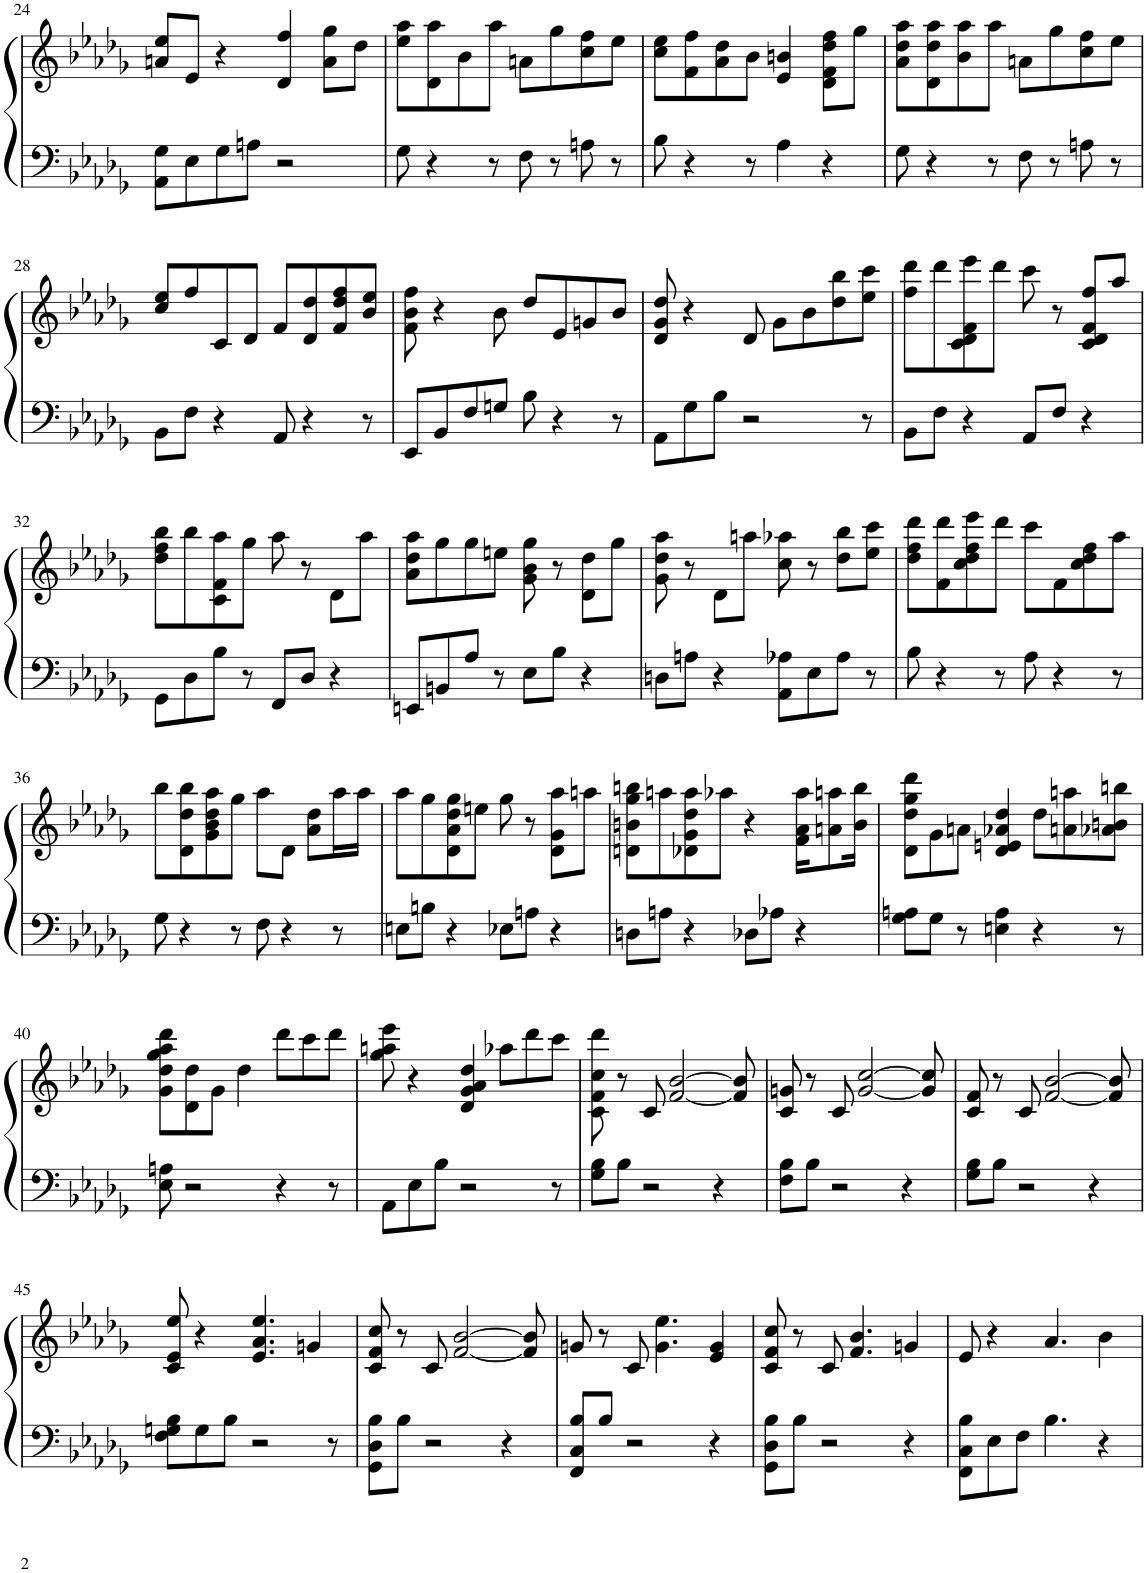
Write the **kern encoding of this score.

**kern	**kern
*part1	*part1
*staff2	*staff1
*I"Piano	*
*I'Pno	*
!!LO:PB:g=z
*clefF4	*clefG2
*k[b-e-a-d-g-]	*k[b-e-a-d-g-]
*D-:	*D-:
*M4/4	*M4/4
=24	=24
8AA-\ 8G-\L	8an/ 8ee-/L
8E-\	8e-/J
8G-\	4r
8An\J	.
2r	4d-/ 4ff/
.	8a\ 8gg-\L
.	8dd-\J
=25	=25
8G-\	8ee-\ 8aa-\L
4r	8d-\ 8aa-\
.	8b-\
8r	8aa-\J
8F\	8an\L
8r	8gg-\
8An\	8cc\ 8ff\
8r	8ee-\J
=26	=26
8B-\	8cc\ 8ee-\L
4r	8f\ 8ff\
.	8a-\ 8dd-\
8r	8b-\J
4A-\	4e-/ 4bn/
4r	8d-\ 8f\ 8dd-\ 8ff\L
.	8gg-\J
=27	=27
8G-\	8a-\ 8dd-\ 8aa-\L
4r	8d-\ 8dd-\ 8aa-\
.	8b-\ 8aa-\
8r	8aa-\J
8F\	8an\L
8r	8gg-\
8An\	8cc\ 8ff\
8r	8ee-\J
!!LO:LB:g=z
=28	=28
8BB-\L	8cc/ 8ee-/L
8F\J	8ff/
4r	8c/
.	8d-/J
8AA-/	8f/L
4r	8d-/ 8dd-/
.	8f/ 8dd-/ 8ff/
8r	8b-/ 8ee-/J
=29	=29
8EE-/L	8f\ 8b-\ 8ff\
8BB-/	4r
8F/	.
8Gn/J	8b-\
8B-\	8dd-/L
4r	8e-/
.	8gn/
8r	8b-/J
=30	=30
8AA-\L	8d-/ 8g-/ 8dd-/
8G-\	4r
8B-\J	.
2r	8d-/
.	8g-\L
.	8b-\
.	8dd-\ 8bb-\
8r	8ee-\ 8ccc\J
=31	=31
8BB-\L	8ff\ 8ddd-\L
8F\J	8ddd-\
4r	8c\ 8d-\ 8f\ 8eee-\
.	8ddd-\J
8AA-/L	8ccc\
8F/J	8r
4r	8c/ 8d-/ 8f/ 8ff/L
.	8aa-/J
!!LO:LB:g=z
=32	=32
8GG-\L	8dd-\ 8ff\ 8bb-\L
8D-\	8bb-\
8B-\J	8c\ 8f\ 8aa-\
8r	8gg-\J
8FF/L	8aa-\
8D-/J	8r
4r	8d-\L
.	8aa-\J
=33	=33
8EEn/L	8a-\ 8dd-\ 8aa-\L
8BBn/	8gg-\
8A-/J	8gg-\
8r	8een\J
8E-\L	8g-\ 8b-\ 8gg-\
8B-\J	8r
4r	8d-\ 8dd-\L
.	8gg-\J
=34	=34
8Dn\L	8g-\ 8dd-\ 8aa-\
8An\J	8r
4r	8d-\L
.	8aan\J
8AA-\ 8A-X\L	8cc\ 8aa-X\
8E-\	8r
8A-\J	8dd-\ 8bb-\L
8r	8ee-\ 8ccc\J
=35	=35
8B-\	8dd-\ 8ff\ 8ddd-\L
4r	8f\ 8ddd-\
.	8cc\ 8dd-\ 8ff\ 8eee-\
8r	8ddd-\J
8A-\	8ccc\L
4r	8f\
.	8cc\ 8dd-\ 8ff\
8r	8aa-\J
!!LO:LB:g=z
=36	=36
8G-\	8bb-\L
4r	8d-\ 8dd-\ 8bb-\
.	8g-\ 8b-\ 8dd-\ 8aa-\
8r	8gg-\J
8F\	8aa-\L
4r	8d-\J
.	8a-\ 8dd-\L
8r	16aa-\L
.	16aa-\JJ
=37	=37
8En\L	8aa-\L
8Bn\J	8gg-\
4r	8d-\ 8a-\ 8dd-\ 8gg-\
.	8een\J
8E-X\L	8gg-\
8An\J	8r
4r	8d-\ 8g-\ 8aa-\L
.	8aan\J
=38	=38
8Dn\L	8dn\ 8bn\ 8gg-\ 8bbn\L
8An\J	8aan\
4r	8d-X\ 8g-\ 8dd-\ 8aa\
.	8aa-X\J
8D-X\L	4r
8A-X\J	.
4r	16f\ 16a-\ 16aa-\KL
.	8an\ 8aan\
.	16b\ 16bb\Jk
=39	=39
8G-\ 8An\L	8d-\ 8dd-\ 8gg-\ 8ddd-\L
8G-\J	8g-\
8r	8an\J
4En\ 4A\	4d-/ 4en/ 4a-X/ 4dd-/
4r	8dd-\L
.	8an\ 8aan\
8r	8a-X\ 8bn\ 8bbn\J
!!LO:LB:g=z
=40	=40
8E-\ 8An\	8g-\ 8dd-\ 8gg-\ 8aa-\ 8ddd-\L
2r	8d-\ 8dd-\
.	8g-\J
.	4dd-\
4r	8ddd-\L
.	8ccc\
8r	8ddd-\J
=41	=41
8AA-\L	8gg-\ 8aan\ 8eee-\
8E-\	4r
8B-\J	.
2r	4d-/ 4g-/ 4a-/ 4dd-/
.	8aa-X\L
.	8ddd-\
8r	8ccc\J
=42	=42
8G-\ 8B-\L	8c\ 8f\ 8cc\ 8ddd-\
8B-\J	8r
2r	8c/
.	[2f/ [2b-/
4r	.
.	8f/] 8b-/]
=43	=43
8F\ 8B-\L	8c/ 8gn/
8B-\J	8r
2r	8c/
.	[2g/ [2cc/
4r	.
.	8g/] 8cc/]
=44	=44
8G-\ 8B-\L	8c/ 8f/
8B-\J	8r
2r	8c/
.	[2f/ [2b-/
4r	.
.	8f/] 8b-/]
!!LO:LB:g=z
=45	=45
8F\ 8Gn\ 8B-\L	8c/ 8e-/ 8ee-/
8G\	4r
8B-\J	.
2r	4.e-/ 4.a-/ 4.ee-/
.	4gn/
8r	.
=46	=46
8GG-\ 8D-\ 8B-\L	8c/ 8f/ 8cc/
8B-\J	8r
2r	8c/
.	[2f/ [2b-/
4r	.
.	8f/] 8b-/]
=47	=47
8FF/ 8C/ 8B-/L	8gn/
8B-/J	8r
2r	8c/
.	4.g\ 4.ee-\
4r	4e-/ 4g/
=48	=48
8GG-\ 8D-\ 8B-\L	8c/ 8f/ 8cc/
8B-\J	8r
2r	8c/
.	4.f/ 4.b-/
4r	4gn/
=49	=49
8FF\ 8C\ 8B-\L	8e-/
8E-\	4r
8F\J	.
4.B-\	4.a-/
4r	4b-\
=	=
*-	*-
